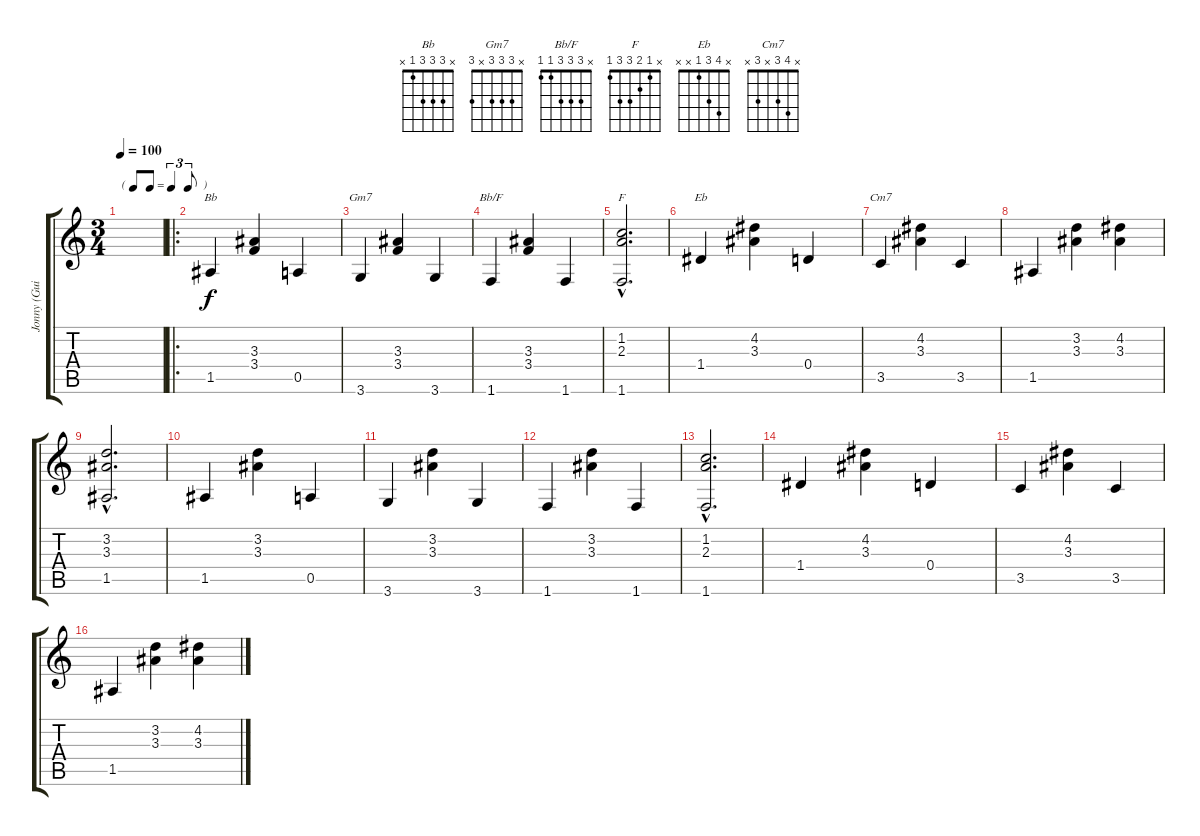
\track ("Jonny (Guitar) E,A,D,G,B,D" "Jonny (Gui") {instrument acousticguitarsteel}
\staff {score tabs}
\tuning (D4 B3 G3 D3 A2 E2) {hide}
\chord ("Bb" x 3 3 3 1 x)
\chord ("Gm7" x 3 3 3 x 3)
\chord ("Bb/F" x 3 3 3 1 1)
\chord ("F" x 1 2 3 3 1)
\chord ("Eb" x 4 3 1 x x)
\chord ("Cm7" x 4 3 x 3 x)
\ts (3 4)
\tf triplet8th
\tempo 100
\clef g2
\ks c
|
\ro
1.5.4{ch "Bb"} (3.3 3.4).4 0.5.4 |
3.6.4{ch "Gm7"} (3.3 3.4).4 3.6.4 |
1.6.4{ch "Bb/F"} (3.3 3.4).4 1.6.4 |
(1.2{hac} 2.3{hac} 1.6{hac}).2{d ch "F"} |
1.4.4{ch "Eb"} (4.2 3.3).4 0.4.4 |
3.5.4{ch "Cm7"} (4.2 3.3).4 3.5.4 |
1.5.4 (3.2 3.3).4 (4.2 3.3).4 |
(3.2{hac} 3.3{hac} 1.5{hac}).2{d} |
1.5.4 (3.2 3.3).4 0.5.4 |
3.6.4 (3.2 3.3).4 3.6.4 |
1.6.4 (3.2 3.3).4 1.6.4 |
(1.2{hac} 2.3{hac} 1.6{hac}).2{d} |
1.4.4 (4.2 3.3).4 0.4.4 |
3.5.4 (4.2 3.3).4 3.5.4 |
1.5.4 (3.2 3.3).4 (4.2 3.3).4
